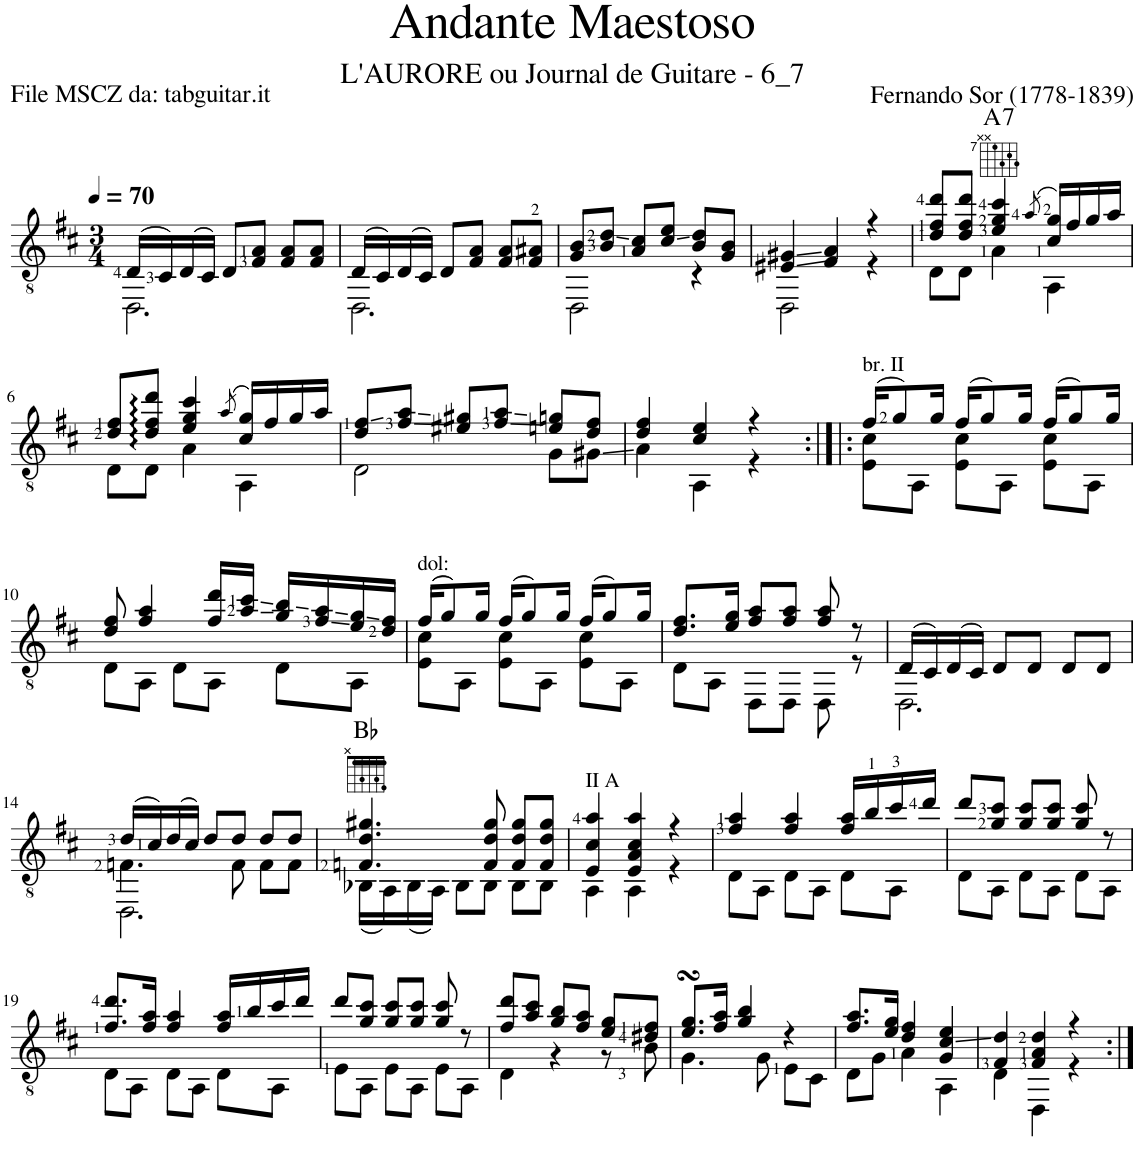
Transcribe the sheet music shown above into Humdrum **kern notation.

**kern	**harte
*part1	*part1
*staff1	*
*I"Guitar	*
*I'Guit.	*
*clefGv2	*
*k[f#c#]	*
*M3/4	*
*MM70	*
=1	=1
*^	*
(16D/LL	2.DD\	.
16C#/)	.	.
(16D/	.	.
16C#/JJ)	.	.
8D/L	.	.
8F#/ 8A/J	.	.
8F#/ 8A/L	.	.
8F#/ 8A/J	.	.
=2	=2	=2
(16D/LL	2.DD\	.
16C#/)	.	.
(16D/	.	.
16C#/JJ)	.	.
8D/L	.	.
8F#/ 8A/J	.	.
8F#/ 8A/L	.	.
8F#/ 8A#X/J	.	.
=3	=3	=3
8G/ 8B/L	2DD\	.
8B/ 8d/J	.	.
8A/ 8c#/L	.	.
8c#/ 8e/J	.	.
8B/ 8d/L	4r	.
8G/ 8B/J	.	.
=4	=4	=4
4E#X/ 4G#X/	2DD\	.
4F#/ 4A/	.	.
4r	4r	.
=5	=5	=5
8d/ 8f#/ 8dd/L	8D\L	.
8d/ 8f#/ 8dd/J	8D\J	.
!	!	!LO:H:kt=7
4e/ 4g/ 4cc#/	4A\	A:7
(8qa/	.	.
16c#/ 16g/LL)	4AA\	.
16f#/	.	.
16g/	.	.
16a/JJ	.	.
!!LO:LB:g=z	!!
=6	=6	=6
8d/ 8f#/L	8D\L	.
8d/: 8f#/: 8dd/:J	8D\J	.
4e/ 4g/ 4cc#/	4A\	.
(8qa/	.	.
16c#/ 16g/LL)	4AA\	.
16f#/	.	.
16g/	.	.
16a/JJ	.	.
=7	=7	=7
8d/ 8f#/L	2D\	.
8f#/ 8a/J	.	.
8e#X/ 8g#X/L	.	.
8f#/ 8a/J	.	.
8en/ 8gn/L	8G\L	.
8d/ 8f#/J	8G#X\J	.
=8	=8	=8
4d/ 4f#/	4A\	.
4c#/ 4e/	4AA\	.
4r	4r	.
=9:|!|:	=9:|!|:	=9:|!|:
!LO:TX:a:t=br. II	!	!
(16f#/KL	8E\ 8c#\L	.
8g/)	.	.
.	8AA\J	.
16g/Jk	.	.
(16f#/KL	8E\ 8c#\L	.
8g/)	.	.
.	8AA\J	.
16g/Jk	.	.
(16f#/KL	8E\ 8c#\L	.
8g/)	.	.
.	8AA\J	.
16g/Jk	.	.
!!LO:LB:g=z	!!
=10	=10	=10
8d/ 8f#/	8D\L	.
4f#/ 4a/	8AA\J	.
.	8D\L	.
16f#/ 16dd/LL	8AA\J	.
16a/ 16cc#/JJ	.	.
16g/ 16b/LL	8D\L	.
16f#/ 16a/	.	.
16e/ 16g/	8AA\J	.
16d/ 16f#/JJ	.	.
=11	=11	=11
!LO:TX:a:t=dol&colon;	!	!
(16f#/KL	8E\ 8c#\L	.
8g/)	.	.
.	8AA\J	.
16g/Jk	.	.
(16f#/KL	8E\ 8c#\L	.
8g/)	.	.
.	8AA\J	.
16g/Jk	.	.
(16f#/KL	8E\ 8c#\L	.
8g/)	.	.
.	8AA\J	.
16g/Jk	.	.
=12	=12	=12
8.d/ 8.f#/L	8D\L	.
.	8AA\J	.
16e/ 16g/Jk	.	.
8f#/ 8a/L	8DD\L	.
8f#/ 8a/J	8DD\J	.
8f#/ 8a/	8DD\	.
8r	8r	.
=13	=13	=13
(16D/LL	2.DD\	.
16C#/)	.	.
(16D/	.	.
16C#/JJ)	.	.
8D/L	.	.
8D/J	.	.
8D/L	.	.
8D/J	.	.
!!LO:LB:g=z	!!
=14	=14	=14
*	*^	*
(16d/LL	4.Fn\	2.DD\	.
16c#/)	.	.	.
(16d/	.	.	.
16c#/JJ)	.	.	.
8d/L	.	.	.
8d/J	8F\	.	.
8d/L	8F\L	.	.
8d/J	8F\J	.	.
*	*v	*v	*
=15	=15	=15
4.Fn/ 4.d/ 4.g#X/	(16BB-X\LL	Bb:maj
.	16AA\)	.
.	(16BB-\	.
.	16AA\JJ)	.
.	8BB-\L	.
8F/ 8d/ 8g#/	8BB-\J	.
8F/ 8d/ 8g#/L	8BB-\L	.
8F/ 8d/ 8g#/J	8BB-\J	.
=16	=16	=16
!LO:TX:a:t=II A	!	!
4E/ 4c#/ 4a/	4AA\	.
4E/ 4A/ 4c#/ 4a/	4AA\	.
4r	4r	.
=17	=17	=17
4f#/ 4a/	8D\L	.
.	8AA\J	.
4f#/ 4a/	8D\L	.
.	8AA\J	.
16f#/ 16a/LL	8D\L	.
16b/	.	.
16cc#/	8AA\J	.
16dd/JJ	.	.
=18	=18	=18
8dd/L	8D\L	.
8g/ 8cc#/J	8AA\J	.
8g/ 8cc#/L	8D\L	.
8g/ 8cc#/J	8AA\J	.
8g/ 8cc#/	8D\L	.
8r	8AA\J	.
!!LO:LB:g=z	!!
=19	=19	=19
8.f#/ 8.dd/L	8D\L	.
.	8AA\J	.
16f#/ 16a/Jk	.	.
4f#/ 4a/	8D\L	.
.	8AA\J	.
16f#/ 16a/LL	8D\L	.
16b/	.	.
16cc#/	8AA\J	.
16dd/JJ	.	.
=20	=20	=20
8dd/L	8E\L	.
8g/ 8cc#/J	8AA\J	.
8g/ 8cc#/L	8E\L	.
8g/ 8cc#/J	8AA\J	.
8g/ 8cc#/	8E\L	.
8r	8AA\J	.
=21	=21	=21
8f#/ 8dd/L	4D\	.
8a/ 8cc#/J	.	.
8g/ 8b/L	4r	.
8f#/ 8a/J	.	.
8e/ 8g/L	8r	.
8d#X/ 8f#/J	8B\	.
=22	=22	=22
8.e/sSSS 8.g/sSSSL	4.G\	.
16f#/ 16a/Jk	.	.
4g/ 4b/	.	.
.	8G\	.
4r	8E\L	.
.	8C#\J	.
=23	=23	=23
8.f#/ 8.a/L	8D\L	.
.	8G\J	.
16e/ 16g/Jk	.	.
4d/ 4f#/	4A\	.
4G/ 4c#/ 4e/	4AA\	.
=24	=24	=24
4F#/ 4d/	4D\	.
4F#/ 4A/ 4d/	4DD\	.
4r	4r	.
*v	*v	*
=:|!	=:|!
*-	*-
